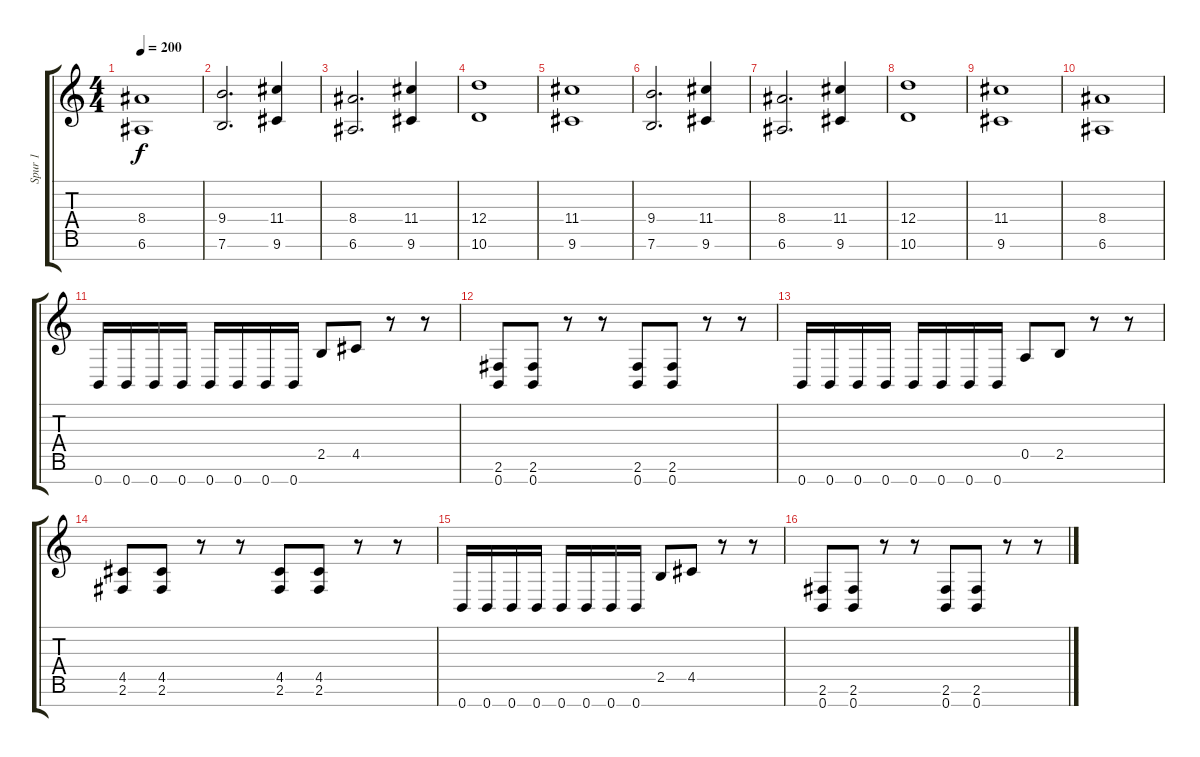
\track ("Spur 1" "Spur 1") {instrument distortionguitar}
\staff {score tabs}
\tuning (E4 B3 G3 D3 A2 E2 B1) {hide}
\ts (4 4)
\tempo 200
\clef g2
\ks c
(8.4 6.6).1{dy f} |
(9.4 7.6).2{d} (11.4 9.6).4 |
(8.4 6.6).2{d} (11.4 9.6).4 |
(12.4 10.6).1 |
(11.4 9.6).1 |
(9.4 7.6).2{d} (11.4 9.6).4 |
(8.4 6.6).2{d} (11.4 9.6).4 |
(12.4 10.6).1 |
(11.4 9.6).1 |
(8.4 6.6).1 |
0.7.16 0.7.16 0.7.16 0.7.16 0.7.16 0.7.16 0.7.16 0.7.16 2.5.8 4.5.8 r.8 r.8 |
(2.6 0.7).8 (2.6 0.7).8 r.8 r.8 (2.6 0.7).8 (2.6 0.7).8 r.8 r.8 |
0.7.16 0.7.16 0.7.16 0.7.16 0.7.16 0.7.16 0.7.16 0.7.16 0.5.8 2.5.8 r.8 r.8 |
(4.5 2.6).8 (4.5 2.6).8 r.8 r.8 (4.5 2.6).8 (4.5 2.6).8 r.8 r.8 |
0.7.16 0.7.16 0.7.16 0.7.16 0.7.16 0.7.16 0.7.16 0.7.16 2.5.8 4.5.8 r.8 r.8 |
(2.6 0.7).8 (2.6 0.7).8 r.8 r.8 (2.6 0.7).8 (2.6 0.7).8 r.8 r.8
